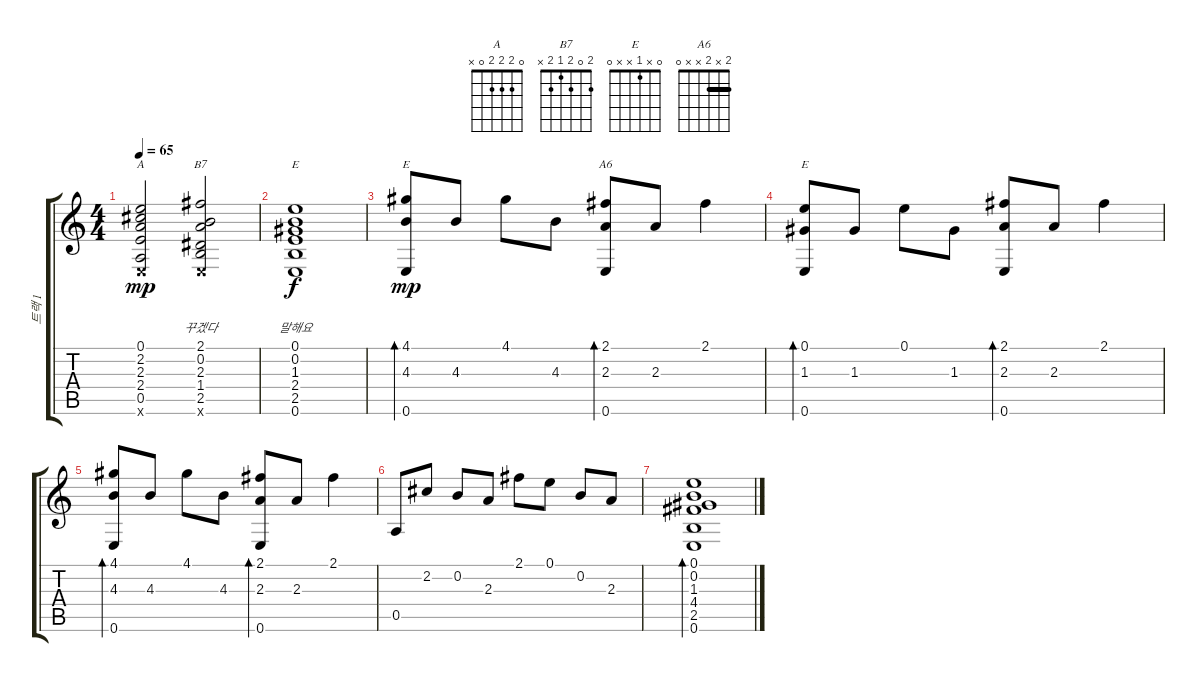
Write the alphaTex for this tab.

\track ("트랙 1" "트랙 1") {instrument acousticguitarsteel}
\staff {score tabs}
\tuning (E4 B3 G3 D3 A2 E2) {hide}
\chord ("A" 0 2 2 2 0 x)
\chord ("B7" 2 0 2 1 2 x)
\chord ("E" 0 0 1 2 2 0)
\chord ("E" 4 x 4 x x 0) {barre 4}
\chord ("A6" 2 x 2 x x 0) {barre 2}
\chord ("E" 0 x 1 x x 0)
\ts (4 4)
\tempo 65
\clef g2
\ks c
(0.1 2.2 2.3 2.4 0.5 0.6{x}).2{ch "A" lyrics (0 "") lyrics (1 "") lyrics (2 "") lyrics (3 "") lyrics (4 "") dy mp} (2.1 0.2 2.3 1.4 2.5 0.6{x}).2{ch "B7" lyrics (0 "") lyrics (1 "") lyrics (2 "") lyrics (3 "") lyrics (4 "꾸겠다")} |
(0.1 0.2 1.3 2.4 2.5 0.6).1{ch "E" lyrics (0 "") lyrics (1 "") lyrics (2 "") lyrics (3 "") lyrics (4 "말해요") dy f} |
(4.1 4.3 0.6).8{bd 480 ch "E" lyrics (0 "") lyrics (1 "") lyrics (2 "") lyrics (3 "") lyrics (4 "") dy mp} 4.3.8{lyrics (0 "") lyrics (1 "") lyrics (2 "") lyrics (3 "") lyrics (4 "")} 4.1.8{lyrics (0 "") lyrics (1 "") lyrics (2 "") lyrics (3 "") lyrics (4 "")} 4.3.8 (2.1 2.3 0.6).8{bd 480 ch "A6"} 2.3.8 2.1.4 |
(0.1 1.3 0.6).8{bd 480 ch "E"} 1.3.8 0.1.8 1.3.8 (2.1 2.3 0.6).8{bd 480} 2.3.8 2.1.4 |
(4.1 4.3 0.6).8{bd 480} 4.3.8 4.1.8 4.3.8 (2.1 2.3 0.6).8{bd 480} 2.3.8 2.1.4 |
0.5.8 2.2.8 0.2.8 2.3.8 2.1.8 0.1.8 0.2.8 2.3.8 |
(0.1 0.2 1.3 4.4 2.5 0.6).1{bd 480}
